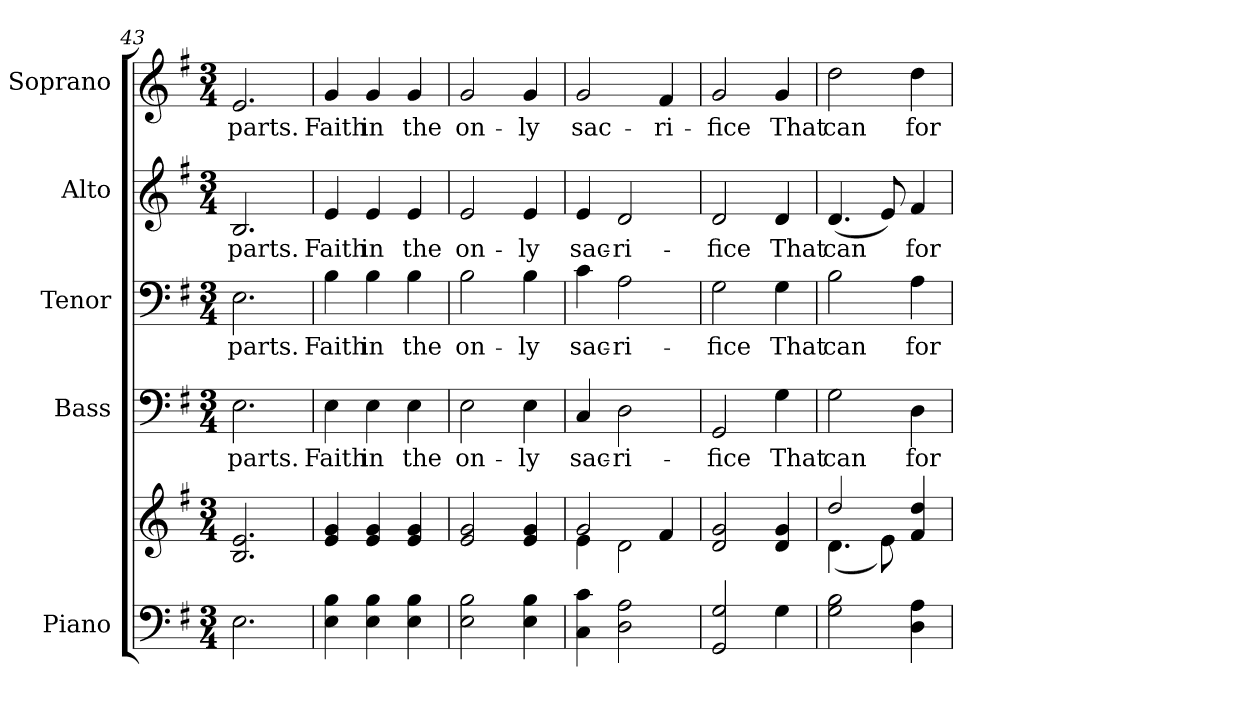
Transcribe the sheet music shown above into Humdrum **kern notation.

**kern	**kern	**kern	**text	**kern	**text	**kern	**text	**kern	**text
*part5	*part5	*part4	*part4	*part3	*part3	*part2	*part2	*part1	*part1
*staff6	*staff5	*staff4	*staff4	*staff3	*staff3	*staff2	*staff2	*staff1	*staff1
*I"Piano	*	*I"Bass	*	*I"Tenor	*	*I"Alto	*	*I"Soprano	*
*I'Pno.	*	*I'B.	*	*I'T.	*	*I'A.	*	*I'S.	*
*clefF4	*clefG2	*clefF4	*	*clefF4	*	*clefG2	*	*clefG2	*
*k[f#]	*k[f#]	*k[f#]	*	*k[f#]	*	*k[f#]	*	*k[f#]	*
*G:	*G:	*G:	*	*G:	*	*G:	*	*G:	*
*M3/4	*M3/4	*M3/4	*	*M3/4	*	*M3/4	*	*M3/4	*
=43	=43	=43	=43	=43	=43	=43	=43	=43	=43
!	!	!	!LO:LY:b:color=#000000	!	!	!	!	!	!
!	!	!	!	!	!LO:LY:b:color=#000000	!	!	!	!
!	!	!	!	!	!	!	!LO:LY:b:color=#000000	!	!
!	!	!	!	!	!	!	!	!	!LO:LY:b:color=#000000
2.Ei\	2.Bi/ 2.ei	2.Ei\	parts.	2.Ei\	parts.	2.Bi/	parts.	2.ei/	parts.
=44	=44	=44	=44	=44	=44	=44	=44	=44	=44
!	!	!	!LO:LY:b:color=#000000	!	!	!	!	!	!
!	!	!	!	!	!LO:LY:b:color=#000000	!	!	!	!
!	!	!	!	!	!	!	!LO:LY:b:color=#000000	!	!
!	!	!	!	!	!	!	!	!	!LO:LY:b:color=#000000
4Ei\ 4Bi	4ei/ 4gi	4Ei\	Faith	4Bi\	Faith	4ei/	Faith	4gi/	Faith
!	!	!	!LO:LY:b:color=#000000	!	!	!	!	!	!
!	!	!	!	!	!LO:LY:b:color=#000000	!	!	!	!
!	!	!	!	!	!	!	!LO:LY:b:color=#000000	!	!
!	!	!	!	!	!	!	!	!	!LO:LY:b:color=#000000
4Ei\ 4Bi	4ei/ 4gi	4Ei\	in	4Bi\	in	4ei/	in	4gi/	in
!	!	!	!LO:LY:b:color=#000000	!	!	!	!	!	!
!	!	!	!	!	!LO:LY:b:color=#000000	!	!	!	!
!	!	!	!	!	!	!	!LO:LY:b:color=#000000	!	!
!	!	!	!	!	!	!	!	!	!LO:LY:b:color=#000000
4Ei\ 4Bi	4ei/ 4gi	4Ei\	the	4Bi\	the	4ei/	the	4gi/	the
!!LO:PB:g=z
=45	=45	=45	=45	=45	=45	=45	=45	=45	=45
!	!	!	!LO:LY:b:color=#000000	!	!	!	!	!	!
!	!	!	!	!	!LO:LY:b:color=#000000	!	!	!	!
!	!	!	!	!	!	!	!LO:LY:b:color=#000000	!	!
!	!	!	!	!	!	!	!	!	!LO:LY:b:color=#000000
2Ei\ 2Bi	2ei/ 2gi	2Ei\	on-	2Bi\	on-	2ei/	on-	2gi/	on-
!	!	!	!LO:LY:b:color=#000000	!	!	!	!	!	!
!	!	!	!	!	!LO:LY:b:color=#000000	!	!	!	!
!	!	!	!	!	!	!	!LO:LY:b:color=#000000	!	!
!	!	!	!	!	!	!	!	!	!LO:LY:b:color=#000000
4Ei\ 4Bi	4ei/ 4gi	4Ei\	-ly	4Bi\	-ly	4ei/	-ly	4gi/	-ly
=46	=46	=46	=46	=46	=46	=46	=46	=46	=46
*	*^	*	*	*	*	*	*	*	*
!	!	!	!	!LO:LY:b:color=#000000	!	!	!	!	!	!
!	!	!	!	!	!	!LO:LY:b:color=#000000	!	!	!	!
!	!	!	!	!	!	!	!	!LO:LY:b:color=#000000	!	!
!	!	!	!	!	!	!	!	!	!	!LO:LY:b:color=#000000
4Ci\ 4ci	2gi/	4ei\	4Ci/	sac-	4ci\	sac-	4ei/	sac-	2gi/	sac-
!	!	!	!	!LO:LY:b:color=#000000	!	!	!	!	!	!
!	!	!	!	!	!	!LO:LY:b:color=#000000	!	!	!	!
!	!	!	!	!	!	!	!	!LO:LY:b:color=#000000	!	!
2Di\ 2Ai	.	2di\	2Di\	-ri-	2Ai\	-ri-	2di/	-ri-	.	.
!	!	!	!	!	!	!	!	!	!	!LO:LY:b:color=#000000
.	4f#i/	.	.	.	.	.	.	.	4f#i/	-ri-
*	*v	*v	*	*	*	*	*	*	*	*
=47	=47	=47	=47	=47	=47	=47	=47	=47	=47
!	!	!	!LO:LY:b:color=#000000	!	!	!	!	!	!
!	!	!	!	!	!LO:LY:b:color=#000000	!	!	!	!
!	!	!	!	!	!	!	!LO:LY:b:color=#000000	!	!
!	!	!	!	!	!	!	!	!	!LO:LY:b:color=#000000
2GGi/ 2Gi	2di/ 2gi	2GGi/	-fice	2Gi\	-fice	2di/	-fice	2gi/	-fice
!	!	!	!LO:LY:b:color=#000000	!	!	!	!	!	!
!	!	!	!	!	!LO:LY:b:color=#000000	!	!	!	!
!	!	!	!	!	!	!	!LO:LY:b:color=#000000	!	!
!	!	!	!	!	!	!	!	!	!LO:LY:b:color=#000000
4Gi\	4di/ 4gi	4Gi\	That	4Gi\	That	4di/	That	4gi/	That
!!LO:PB:g=z
=48	=48	=48	=48	=48	=48	=48	=48	=48	=48
*	*^	*	*	*	*	*	*	*	*
!	!	!	!	!LO:LY:b:color=#000000	!	!	!	!	!	!
!	!	!	!	!	!	!LO:LY:b:color=#000000	!	!	!	!
!	!	!	!	!	!	!	!	!LO:LY:b:color=#000000	!	!
!	!	!	!	!	!	!	!	!	!	!LO:LY:b:color=#000000
2Gi\ 2Bi	2ddi/	(4.di\	2Gi\	can	2Bi\	can	(4.di/	can	2ddi\	can
.	.	8ei\)	.	.	.	.	8ei/)	.	.	.
!	!	!	!	!LO:LY:b:color=#000000	!	!	!	!	!	!
!	!	!	!	!	!	!LO:LY:b:color=#000000	!	!	!	!
!	!	!	!	!	!	!	!	!LO:LY:b:color=#000000	!	!
!	!	!	!	!	!	!	!	!	!	!LO:LY:b:color=#000000
4Di\ 4Ai	4f#i/ 4ddi	4ryy	4Di\	for	4Ai\	for	4f#i/	for	4ddi\	for
*	*v	*v	*	*	*	*	*	*	*	*
=	=	=	=	=	=	=	=	=	=
*-	*-	*-	*-	*-	*-	*-	*-	*-	*-
